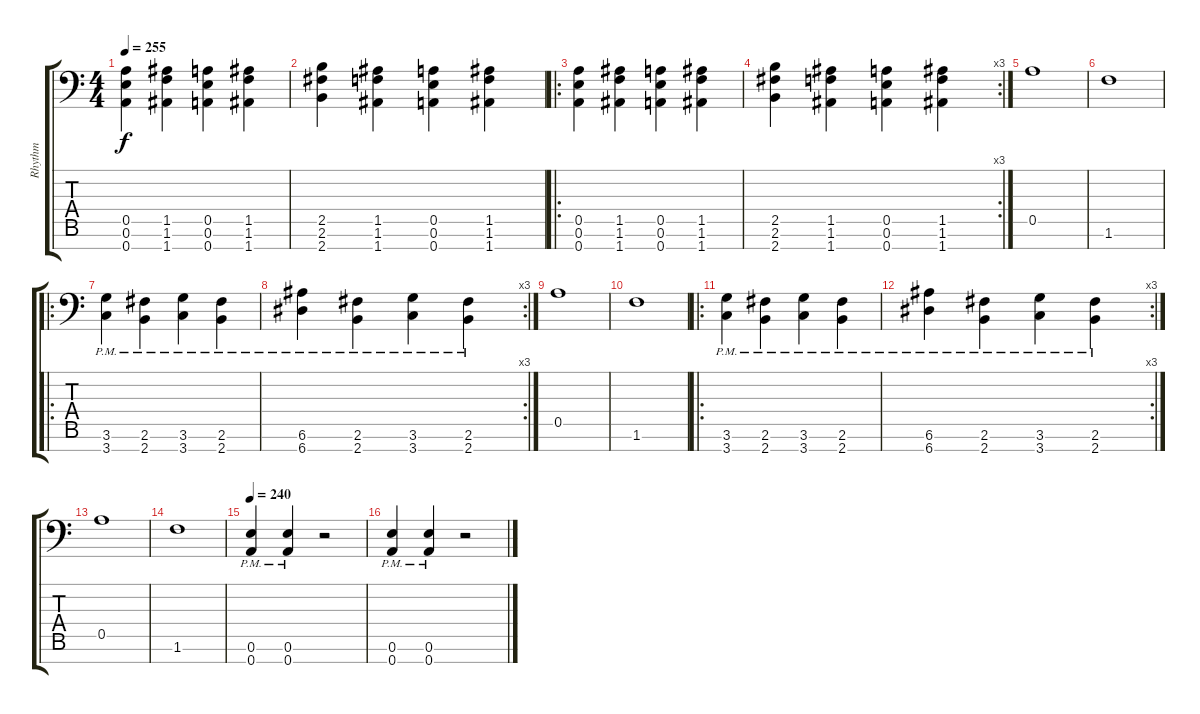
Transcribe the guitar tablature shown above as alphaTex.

\track ("Rhythm" "Rhythm") {instrument distortionguitar}
\staff {score tabs}
\tuning (E4 B3 G3 D3 A2 E2 A1) {hide}
\ts (4 4)
\tempo 255
\clef f4
\ks c
(0.5 0.6 0.7).4{dy f} (1.5 1.6 1.7).4 (0.5 0.6 0.7).4 (1.5 1.6 1.7).4 |
(2.5 2.6 2.7).4 (1.5 1.6 1.7).4 (0.5 0.6 0.7).4 (1.5 1.6 1.7).4 |
\ro
(0.5 0.6 0.7).4 (1.5 1.6 1.7).4 (0.5 0.6 0.7).4 (1.5 1.6 1.7).4 |
\rc 3
(2.5 2.6 2.7).4 (1.5 1.6 1.7).4 (0.5 0.6 0.7).4 (1.5 1.6 1.7).4 |
0.5.1 |
1.6.1 |
\ro
(3.6{pm} 3.7{pm}).4 (2.6{pm} 2.7{pm}).4 (3.6{pm} 3.7{pm}).4 (2.6{pm} 2.7{pm}).4 |
\rc 3
(6.6{pm} 6.7{pm}).4 (2.6{pm} 2.7{pm}).4 (3.6{pm} 3.7{pm}).4 (2.6{pm} 2.7{pm}).4 |
0.5.1 |
1.6.1 |
\ro
(3.6{pm} 3.7{pm}).4 (2.6{pm} 2.7{pm}).4 (3.6{pm} 3.7{pm}).4 (2.6{pm} 2.7{pm}).4 |
\rc 3
(6.6{pm} 6.7{pm}).4 (2.6{pm} 2.7{pm}).4 (3.6{pm} 3.7{pm}).4 (2.6{pm} 2.7{pm}).4 |
0.5.1 |
1.6.1 |
\tempo 240
(0.6{pm} 0.7{pm}).4 (0.6{pm} 0.7{pm}).4 r.2 |
(0.6{pm} 0.7{pm}).4 (0.6{pm} 0.7{pm}).4 r.2
